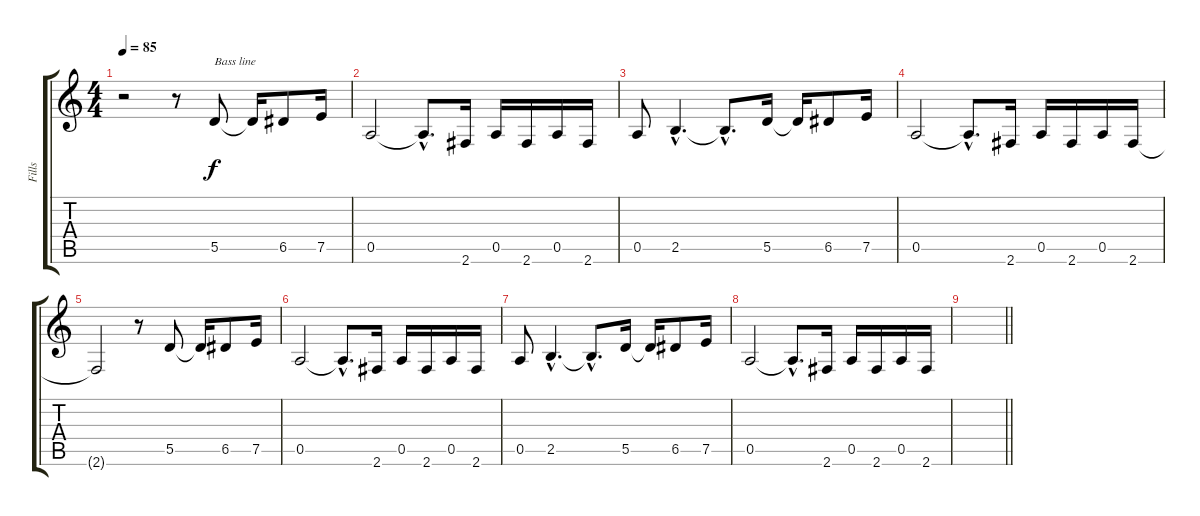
\track ("Fills" "Fills") {instrument electricbasspick}
\staff {score tabs}
\tuning (E4 B3 G3 D3 A2 E2) {hide}
\ts (4 4)
\tempo 85
\clef g2
\ks c
r.2{dy f instrument electricbasspick} r.8 5.5.8{txt "Bass line"} 5.5{t}.16 6.5.8 7.5.16 |
0.5.2 0.5{hac t}.8{d} 2.6.16 0.5.16 2.6.16 0.5.16 2.6.16 |
0.5.8 2.5{hac}.4{d} 2.5{hac t}.8{d} 5.5.16 5.5{t}.16 6.5.8 7.5.16 |
0.5.2 0.5{hac t}.8{d} 2.6.16 0.5.16 2.6.16 0.5.16 2.6.16 |
2.6{t}.2 r.8 5.5.8 5.5{t}.16 6.5.8 7.5.16 |
0.5.2 0.5{hac t}.8{d} 2.6.16 0.5.16 2.6.16 0.5.16 2.6.16 |
0.5.8 2.5{hac}.4{d} 2.5{hac t}.8{d} 5.5.16 5.5{t}.16 6.5.8 7.5.16 |
0.5.2 0.5{hac t}.8{d} 2.6.16 0.5.16 2.6.16 0.5.16 2.6.16 |
\barLineRight lightlight
